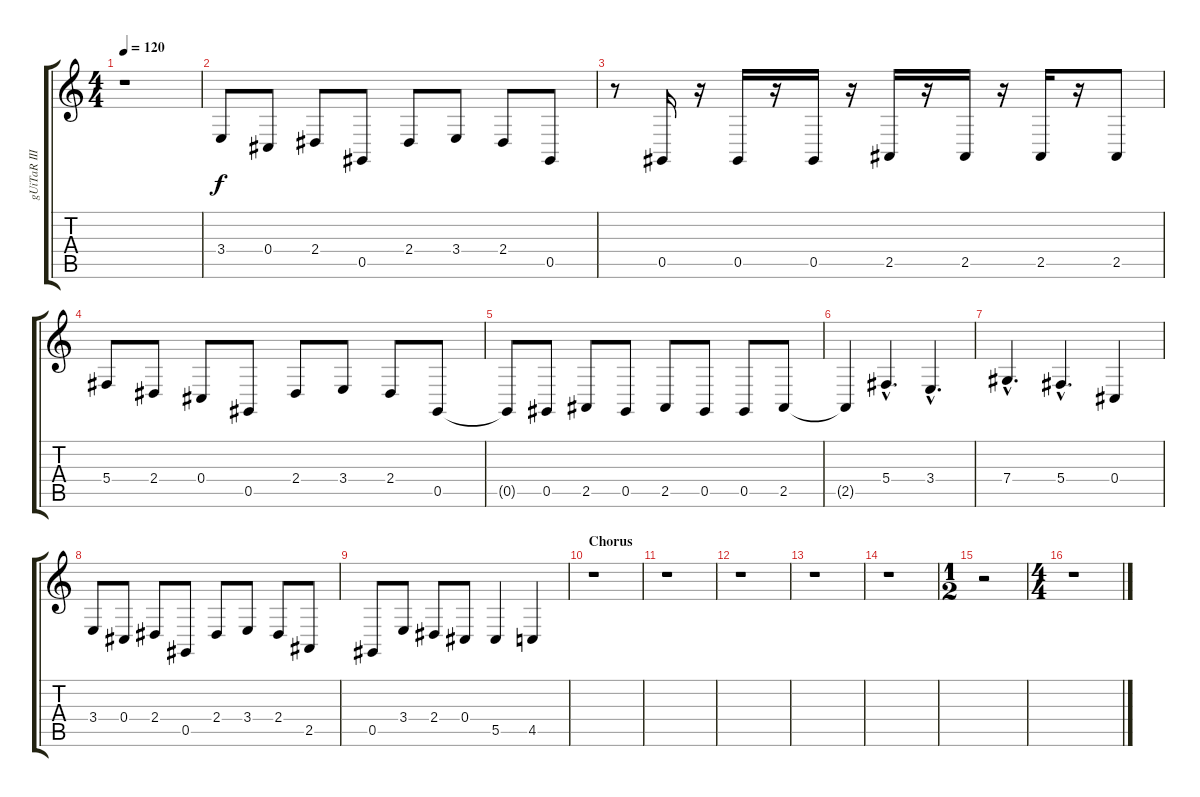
\track ("gUiTaR III / vOcAlS" "gUiTaR III") {instrument synthbrass1}
\staff {score tabs}
\tuning (Eb4 Bb3 Gb3 Db3 Ab2 Db2) {hide}
\ts (4 4)
\tempo 120
\clef g2
\ks c
r.1{dy f} |
3.4.8 0.4.8 2.4.8 0.5.8 2.4.8 3.4.8 2.4.8 0.5.8 |
r.8 0.5.16 r.16 0.5.16 r.16 0.5.16 r.16 2.5.16 r.16 2.5.16 r.16 2.5.16 r.16 2.5.8 |
5.4.8 2.4.8 0.4.8 0.5.8 2.4.8 3.4.8 2.4.8 0.5.8 |
0.5{t}.8 0.5.8 2.5.8 0.5.8 2.5.8 0.5.8 0.5.8 2.5.8 |
2.5{t}.4 5.4{hac}.4{d} 3.4{hac}.4{d} |
7.4{hac}.4{d} 5.4{hac}.4{d} 0.4.4 |
3.4.8 0.4.8 2.4.8 0.5.8 2.4.8 3.4.8 2.4.8 2.5.8 |
0.5.8 3.4.8 2.4.8 0.4.8 5.5.4 4.5.4 |
\section ("" "Chorus")
r.1 |
r.1 |
r.1 |
r.1 |
r.1 |
\ts (1 2)
r.2 |
\ts (4 4)
r.1
